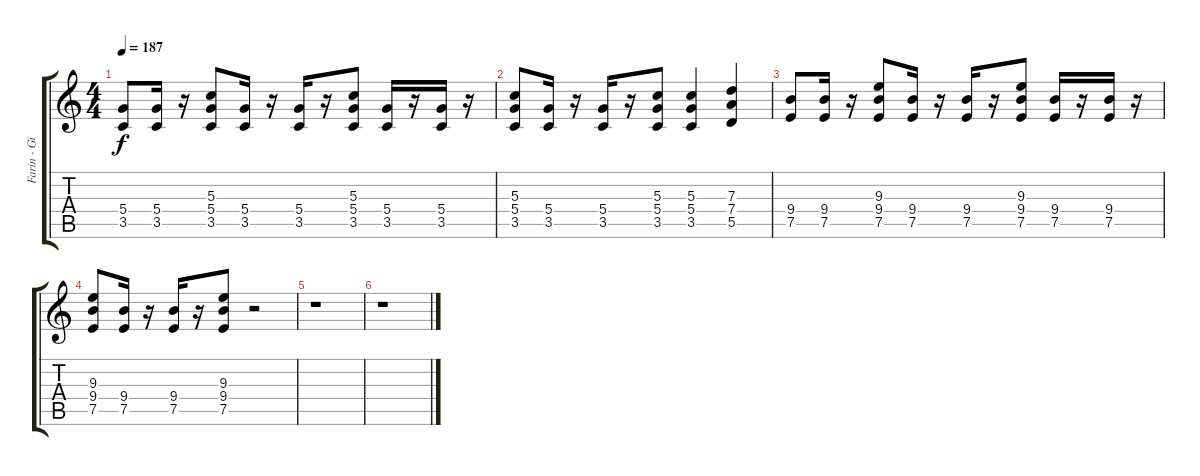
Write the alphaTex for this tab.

\track ("Farin - Gitarre I" "Farin - Gi") {instrument distortionguitar}
\staff {score tabs}
\tuning (E4 B3 G3 D3 A2 E2) {hide}
\ts (4 4)
\tempo 187
\clef g2
\ks c
(5.4 3.5).8{dy f} (5.4 3.5).16 r.16 (5.3 5.4 3.5).8 (5.4 3.5).16 r.16 (5.4 3.5).16 r.16 (5.3 5.4 3.5).8 (5.4 3.5).16 r.16 (5.4 3.5).16 r.16 |
(5.3 5.4 3.5).8 (5.4 3.5).16 r.16 (5.4 3.5).16 r.16 (5.3 5.4 3.5).8 (5.3 5.4 3.5).4 (7.3 7.4 5.5).4 |
(9.4 7.5).8 (9.4 7.5).16 r.16 (9.3 9.4 7.5).8 (9.4 7.5).16 r.16 (9.4 7.5).16 r.16 (9.3 9.4 7.5).8 (9.4 7.5).16 r.16 (9.4 7.5).16 r.16 |
(9.3 9.4 7.5).8 (9.4 7.5).16 r.16 (9.4 7.5).16 r.16 (9.3 9.4 7.5).8 r.2 |
r.1 |
r.1
